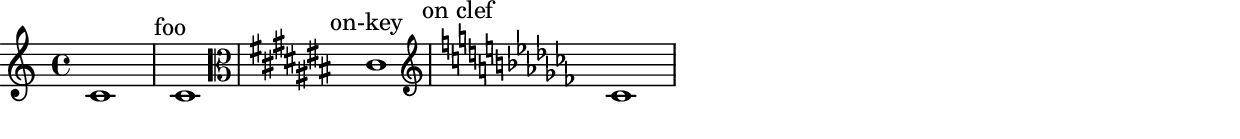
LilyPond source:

%% Generated by lilypond-book
%% Options: [exampleindent=10.16\mm,indent=0\mm,line-width=160\mm,paper-height=845.047\pt,paper-width=597.508\pt,papersize='(cons (* 597.508 pt) (* 845.047 pt))]
\include "lilypond-book-preamble.ly"


% ****************************************************************
% Start cut-&-pastable-section
% ****************************************************************

#(ly:set-option 'eps-box-padding 3.000000)



\paper {
  #(set-paper-size '(cons (* 597.508 pt) (* 845.047 pt)))
  indent = 0\mm
  line-width = 160\mm
  % offset the left padding, also add 1mm as lilypond creates cropped
  % images with a little space on the right
  line-width = #(- line-width (* mm  3.000000) (* mm 1))
}

\layout {
  
}




% ****************************************************************
% ly snippet:
% ****************************************************************
\sourcefilename "/lilypond-2.25.16/input/regression/mark-align-staff-context.ly"
\sourcefileline 0
\version "2.23.14"

\header {
  texidoc = "Marks still align correctly if Mark_engraver is moved to
Staff context."
}

\layout {
  \context {
    \Staff
    \consists Text_mark_engraver
  }
  \context {
    \Score
    \remove Text_mark_engraver
  }
}

\relative {
  c'1 \textMark "foo"
  c1
  \key cis \major
  \clef alto
  \override Score.TextMark.break-align-symbols = #'(key-signature)
  \textMark "on-key"
  cis
  \key ces \major
  \override Score.TextMark.break-align-symbols = #'(clef)
  \clef treble
  \textMark "on clef"
  ces
}



% ****************************************************************
% end ly snippet
% ****************************************************************
